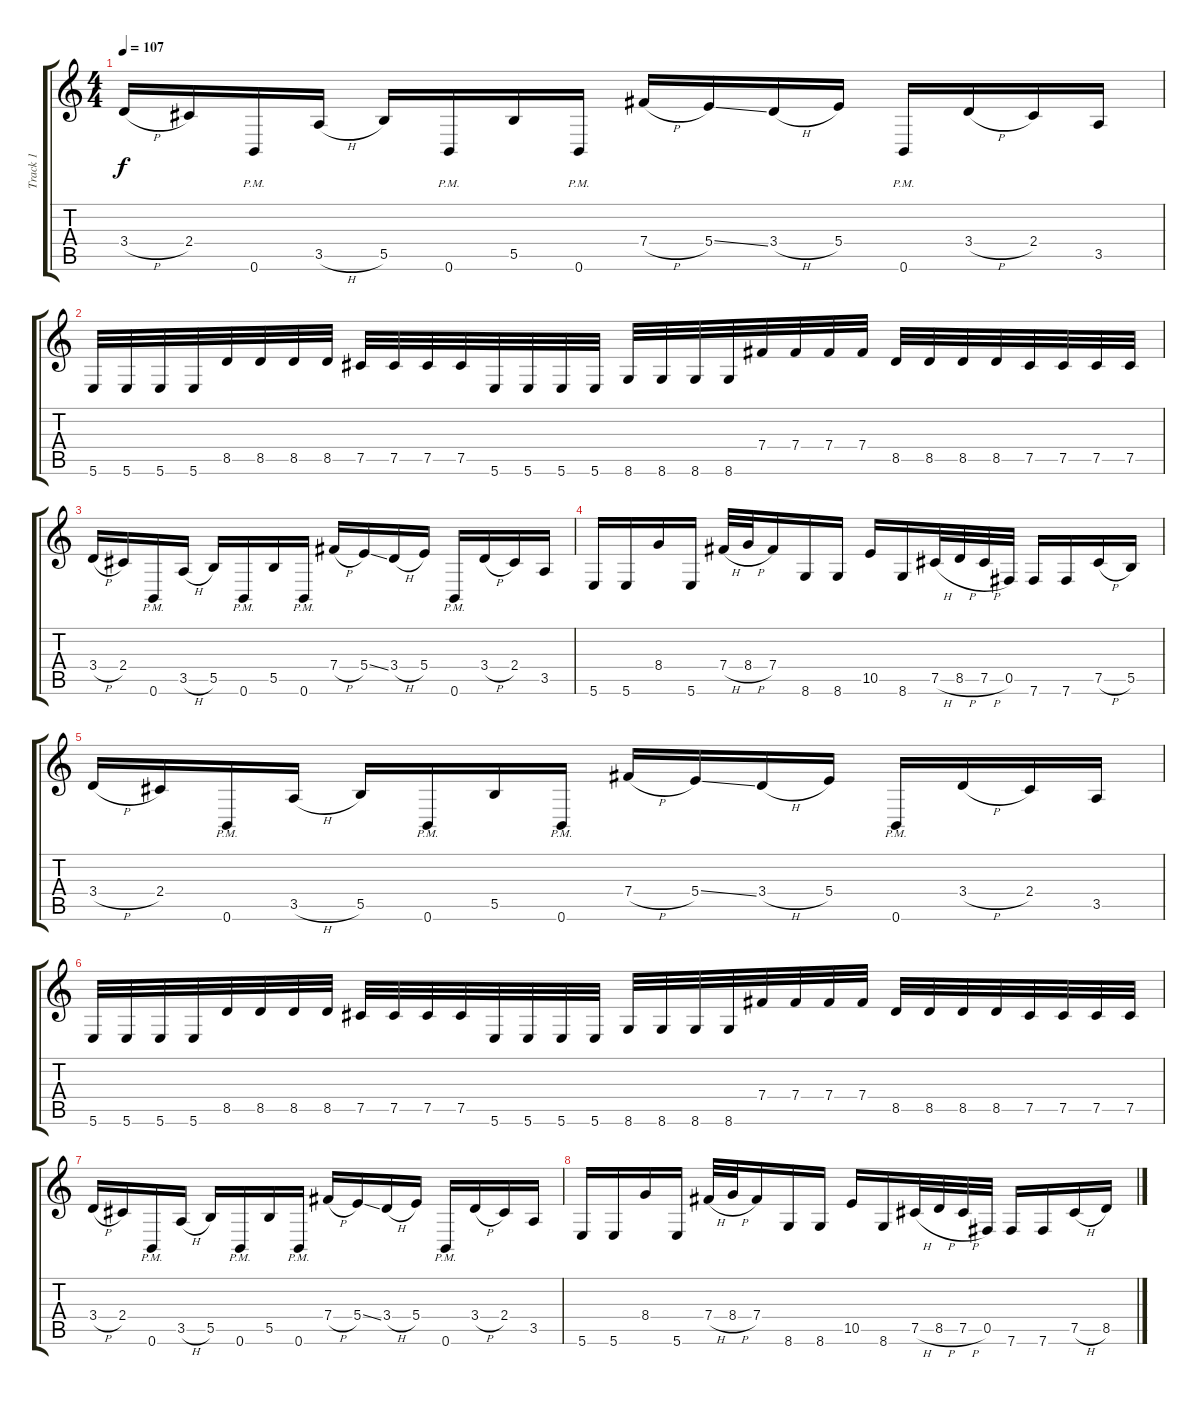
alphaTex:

\track ("Track 1" "Track 1") {instrument distortionguitar}
\staff {score tabs}
\tuning (Db4 Ab3 E3 B2 Gb2 B1) {hide}
\ts (4 4)
\tempo 107
\clef g2
\ks c
3.4{h}.16{dy f} 2.4.16 0.6{pm}.16 3.5{h}.16 5.5.16 0.6{pm}.16 5.5.16 0.6{pm}.16 7.4{h}.16 5.4{ss}.16 3.4{h}.16 5.4.16 0.6{pm}.16 3.4{h}.16 2.4.16 3.5.16 |
5.6.32 5.6.32 5.6.32 5.6.32 8.5.32 8.5.32 8.5.32 8.5.32 7.5.32 7.5.32 7.5.32 7.5.32 5.6.32 5.6.32 5.6.32 5.6.32 8.6.32 8.6.32 8.6.32 8.6.32 7.4.32 7.4.32 7.4.32 7.4.32 8.5.32 8.5.32 8.5.32 8.5.32 7.5.32 7.5.32 7.5.32 7.5.32 |
3.4{h}.16 2.4.16 0.6{pm}.16 3.5{h}.16 5.5.16 0.6{pm}.16 5.5.16 0.6{pm}.16 7.4{h}.16 5.4{ss}.16 3.4{h}.16 5.4.16 0.6{pm}.16 3.4{h}.16 2.4.16 3.5.16 |
5.6.16 5.6.16 8.4.16 5.6.16 7.4{h}.32 8.4{h}.32 7.4.16 8.6.16 8.6.16 10.5.16 8.6.16 7.5{h}.32 8.5{h}.32 7.5{h}.32 0.5.32 7.6.16 7.6.16 7.5{h}.16 5.5.16 |
3.4{h}.16 2.4.16 0.6{pm}.16 3.5{h}.16 5.5.16 0.6{pm}.16 5.5.16 0.6{pm}.16 7.4{h}.16 5.4{ss}.16 3.4{h}.16 5.4.16 0.6{pm}.16 3.4{h}.16 2.4.16 3.5.16 |
5.6.32 5.6.32 5.6.32 5.6.32 8.5.32 8.5.32 8.5.32 8.5.32 7.5.32 7.5.32 7.5.32 7.5.32 5.6.32 5.6.32 5.6.32 5.6.32 8.6.32 8.6.32 8.6.32 8.6.32 7.4.32 7.4.32 7.4.32 7.4.32 8.5.32 8.5.32 8.5.32 8.5.32 7.5.32 7.5.32 7.5.32 7.5.32 |
3.4{h}.16 2.4.16 0.6{pm}.16 3.5{h}.16 5.5.16 0.6{pm}.16 5.5.16 0.6{pm}.16 7.4{h}.16 5.4{ss}.16 3.4{h}.16 5.4.16 0.6{pm}.16 3.4{h}.16 2.4.16 3.5.16 |
5.6.16 5.6.16 8.4.16 5.6.16 7.4{h}.32 8.4{h}.32 7.4.16 8.6.16 8.6.16 10.5.16 8.6.16 7.5{h}.32 8.5{h}.32 7.5{h}.32 0.5.32 7.6.16 7.6.16 7.5{h}.16 8.5.16
